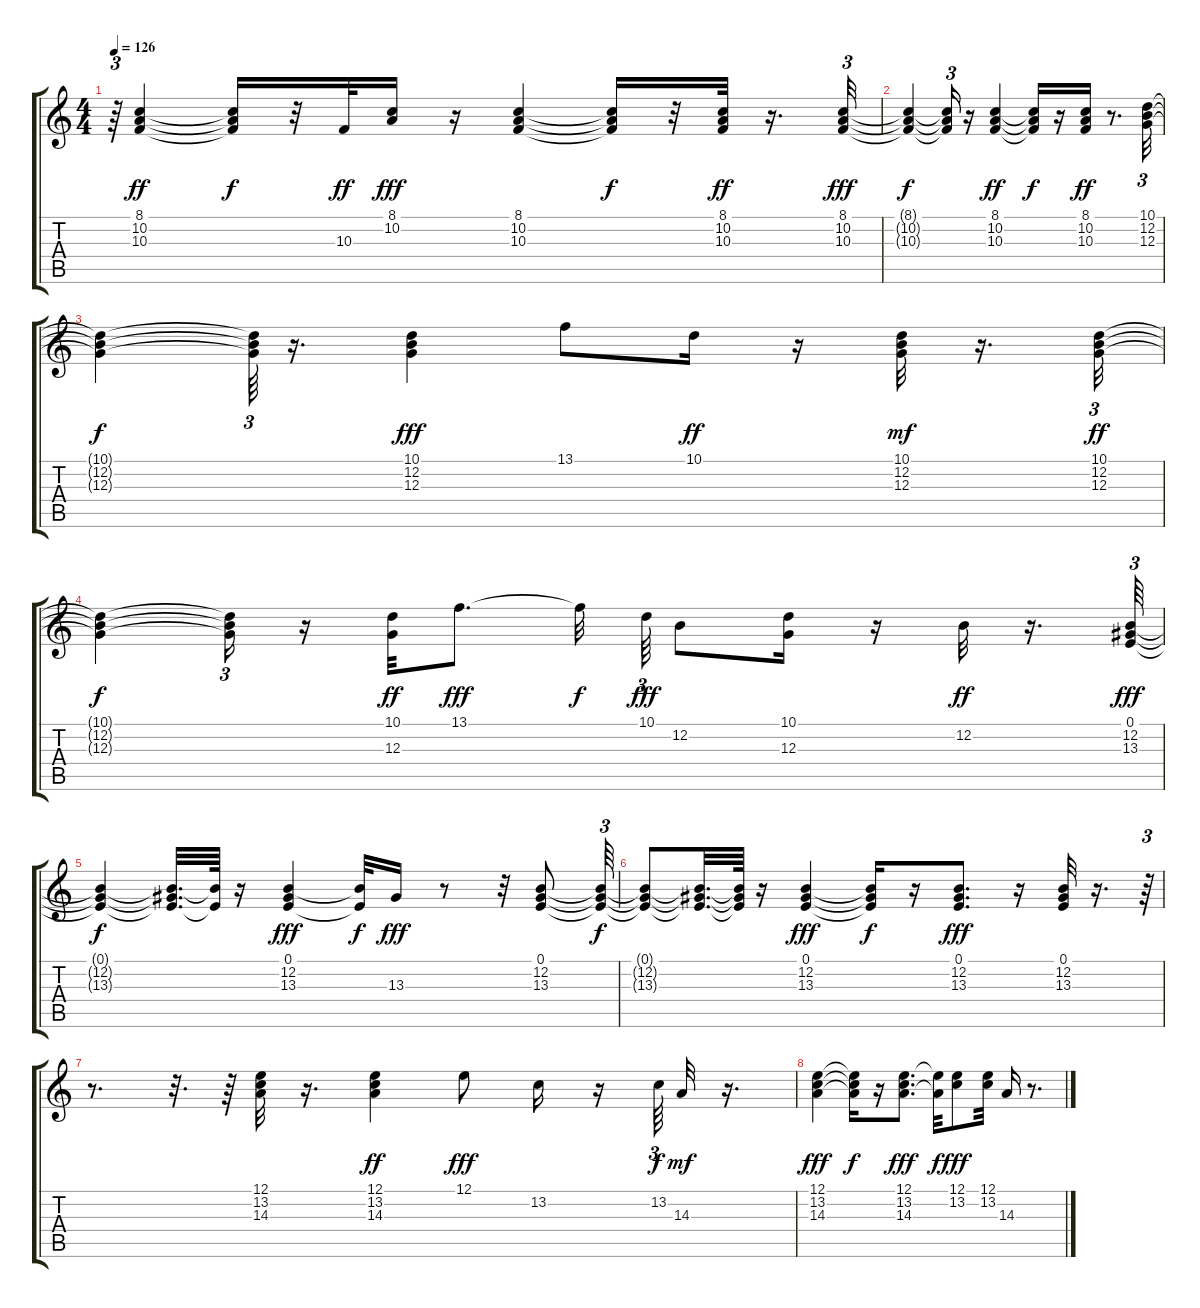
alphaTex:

\track "" {instrument electricpiano2}
\staff {score tabs}
\tuning (E4 B3 G3 D3 A2 E2) {hide}
\ts (4 4)
\tempo 126
\clef g2
\ks c
r.64{tu (3 2) dy f} (8.1 10.2 10.3).4{dy ff} (8.1{t} 10.2{t} 10.3{t}).16{dy f} r.32 10.3.32{dy ff} (8.1 10.2).16{dy fff} r.16 (8.1 10.2 10.3).4 (8.1{t} 10.2{t} 10.3{t}).16{dy f} r.32 (8.1 10.2 10.3).32{dy ff} r.16{d} (8.1 10.2 10.3).32{tu (3 2) dy fff} |
(8.1{t} 10.2{t} 10.3{t}).4{dy f} (8.1{t} 10.2{t} 10.3{t}).16{tu (3 2)} r.16 (8.1 10.2 10.3).4{dy ff} (8.1{t} 10.2{t} 10.3{t}).16{dy f} r.16 (8.1 10.2 10.3).16{dy ff} r.8{d} (10.1 12.2 12.3).32{tu (3 2)} |
(10.1{t} 12.2{t} 12.3{t}).4{dy f} (10.1{t} 12.2{t} 12.3{t}).64{tu (3 2)} r.16{d} (10.1 12.2 12.3).4{dy fff} 13.1.8 10.1.16{dy ff} r.16 (10.1 12.2 12.3).32{dy mf} r.16{d} (10.1 12.2 12.3).32{tu (3 2) dy ff} |
(10.1{t} 12.2{t} 12.3{t}).4{dy f} (10.1{t} 12.2{t} 12.3{t}).16{tu (3 2)} r.16 (10.1 12.3).32{dy ff} 13.1.8{d dy fff} 13.1{t}.32{dy f} 10.1.64{tu (3 2) dy fff} 12.2.8 (10.1 12.3).16 r.16 12.2.32{dy ff} r.16{d} (0.1 12.2 13.3).64{tu (3 2) dy fff} |
(0.1{t} 12.2{t} 13.3{t}).4{dy f} (0.1{t} 12.2{t} 13.3{t}).32{d} (0.1{t} 12.2{t}).64 r.16 (0.1 12.2 13.3).4{dy fff} (0.1{t} 12.2{t}).32{dy f} 13.3.16{dy fff} r.8 r.32 (0.1 12.2 13.3).8 (0.1{t} 12.2{t} 13.3{t}).64{tu (3 2) dy f} |
(0.1{t} 12.2{t} 13.3{t}).8 (0.1{t} 12.2{t} 13.3{t}).32{d} (0.1{t} 12.2{t} 13.3{t}).64 r.16 (0.1 12.2 13.3).4{dy fff} (0.1{t} 12.2{t} 13.3{t}).16{dy f} r.16 (0.1 12.2 13.3).8{d dy fff} r.16 (0.1 12.2 13.3).32 r.16{d} r.64{tu (3 2)} |
r.8{d} r.32{d} r.64 (12.1 13.2 14.3).32 r.16{d} (12.1 13.2 14.3).4{dy ff} 12.1.8{dy fff} 13.2.16 r.16 13.2.64{tu (3 2) dy f} 14.3.32{dy mf} r.16{d} |
(12.1 13.2 14.3).4{dy fff} (12.1{t} 13.2{t} 14.3{t}).16{dy f} r.16 (12.1 13.2 14.3).8{d dy fff} (12.1{t} 14.3{t}).32{dy f} (12.1 13.2).8{dy fff} (12.1 13.2).32 14.3.16 r.8{d}
